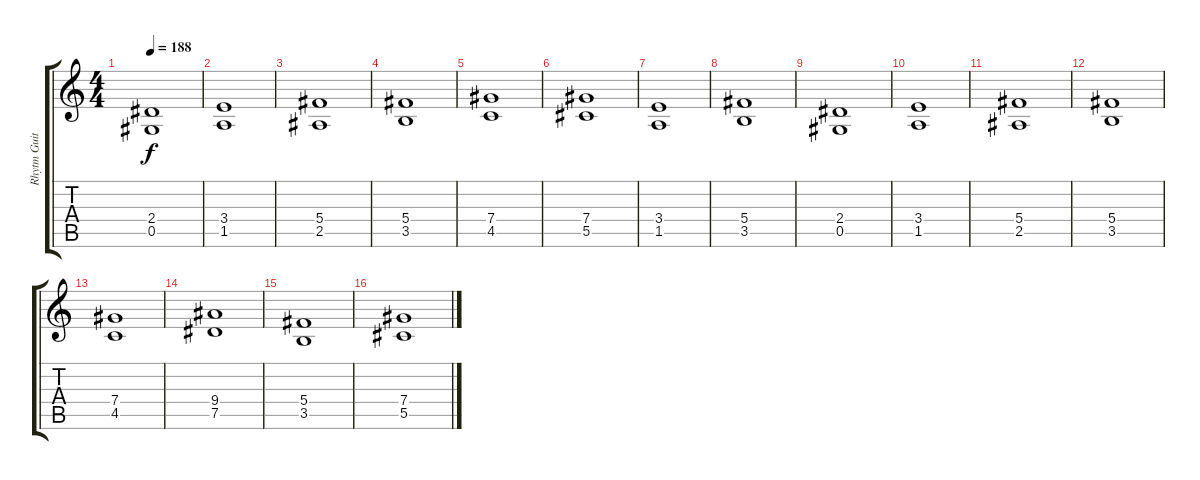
\track ("Rhytm Guitar" "Rhytm Guit") {instrument distortionguitar}
\staff {score tabs}
\tuning (Eb4 Bb3 Gb3 Db3 Ab2 Eb2) {hide}
\ts (4 4)
\tempo 188
\clef g2
\ks c
(2.4 0.5).1{dy f} |
(3.4 1.5).1 |
(5.4 2.5).1 |
(5.4 3.5).1 |
(7.4 4.5).1 |
(7.4 5.5).1 |
(3.4 1.5).1 |
(5.4 3.5).1 |
(2.4 0.5).1 |
(3.4 1.5).1 |
(5.4 2.5).1 |
(5.4 3.5).1 |
(7.4 4.5).1 |
(9.4 7.5).1 |
(5.4 3.5).1 |
(7.4 5.5).1
